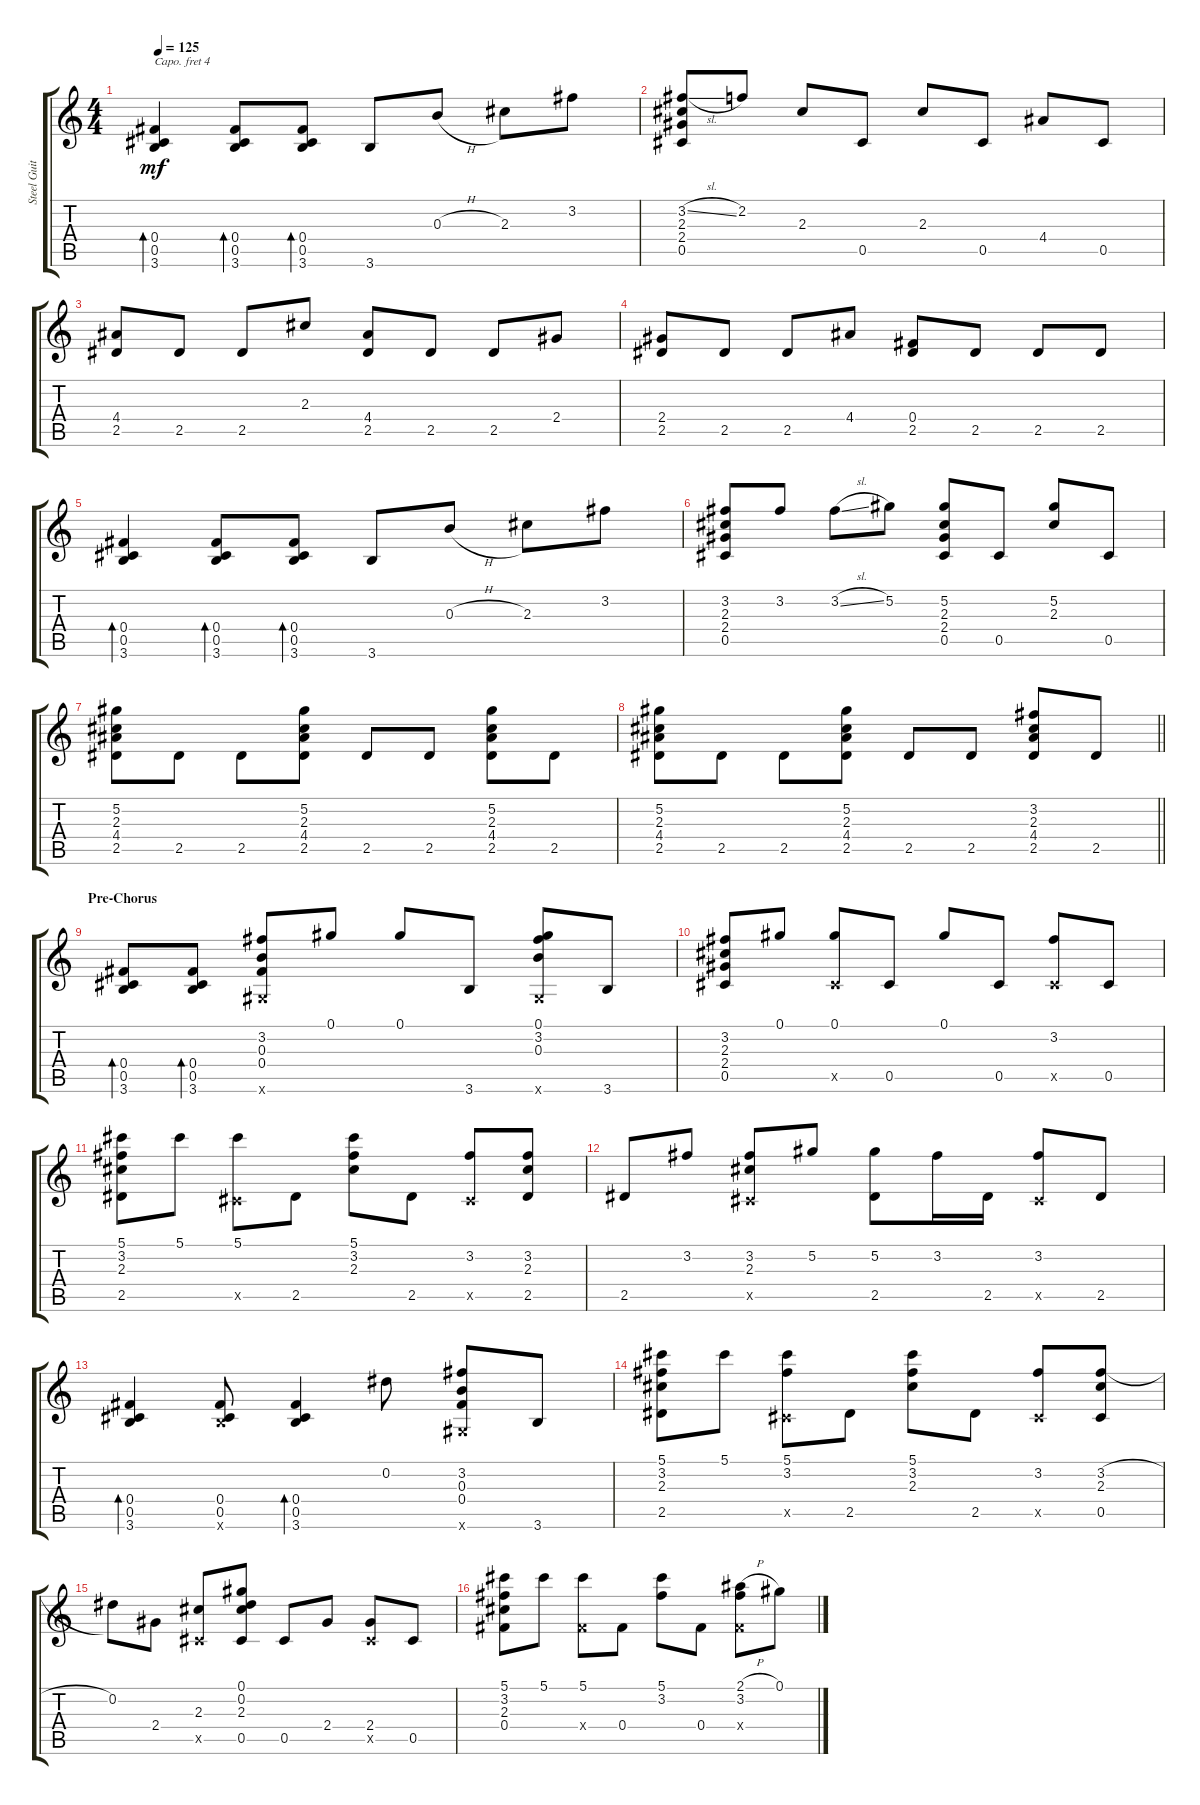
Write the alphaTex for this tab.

\track ("Steel Guitar" "Steel Guit") {instrument acousticguitarsteel}
\staff {score tabs}
\capo 4
\tuning (E4 B3 G3 D3 A2 E2) {hide}
\ts (4 4)
\tempo 125
\clef g2
\ks c
(0.4 0.5 3.6).4{bd 30 dy mf} (0.4 0.5 3.6).8{bd 30} (0.4 0.5 3.6).8{bd 30} 3.6.8 0.3{h}.8 2.3.8 3.2.8 |
(3.2{sl} 2.3 2.4 0.5).8 2.2.8 2.3.8 0.5.8 2.3.8 0.5.8 4.4.8 0.5.8 |
(4.4 2.5).8 2.5.8 2.5.8 2.3.8 (4.4 2.5).8 2.5.8 2.5.8 2.4.8 |
(2.4 2.5).8 2.5.8 2.5.8 4.4.8 (0.4 2.5).8 2.5.8 2.5.8 2.5.8 |
(0.4 0.5 3.6).4{bd 30} (0.4 0.5 3.6).8{bd 30} (0.4 0.5 3.6).8{bd 30} 3.6.8 0.3{h}.8 2.3.8 3.2.8 |
(3.2 2.3 2.4 0.5).8 3.2.8 3.2{sl}.8 5.2.8 (5.2 2.3 2.4 0.5).8 0.5.8 (5.2 2.3).8 0.5.8 |
(5.2 2.3 4.4 2.5).8 2.5.8 2.5.8 (5.2 2.3 4.4 2.5).8 2.5.8 2.5.8 (5.2 2.3 4.4 2.5).8 2.5.8 |
\barLineRight lightlight
(5.2 2.3 4.4 2.5).8 2.5.8 2.5.8 (5.2 2.3 4.4 2.5).8 2.5.8 2.5.8 (3.2 2.3 4.4 2.5).8 2.5.8 |
\section ("" "Pre-Chorus")
(0.4 0.5 3.6).8{bd 30} (0.4 0.5 3.6).8{bd 30} (3.2 0.3 0.4 0.6{x}).8 0.1.8 0.1.8 3.6.8 (0.1 3.2 0.3 0.6{x}).8 3.6.8 |
(3.2 2.3 2.4 0.5).8 0.1.8 (0.1 0.5{x}).8 0.5.8 0.1.8 0.5.8 (3.2 0.5{x}).8 0.5.8 |
(5.1 3.2 2.3 2.5).8 5.1.8 (5.1 0.5{x}).8 2.5.8 (5.1 3.2 2.3).8 2.5.8 (3.2 0.5{x}).8 (3.2 2.3 2.5).8 |
2.5.8 3.2.8 (3.2 2.3 0.5{x}).8 5.2.8 (5.2 2.5).8 3.2.16 2.5.16 (3.2 0.5{x}).8 2.5.8 |
(0.4 0.5 3.6).4{bd 30} (0.4 0.5 3.6{x}).8 (0.4 0.5 3.6).4{bd 30} 0.2.8 (3.2 0.3 0.4 0.6{x}).8 3.6.8 |
(5.1 3.2 2.3 2.5).8 5.1.8 (5.1 3.2 0.5{x}).8 2.5.8 (5.1 3.2 2.3).8 2.5.8 (3.2 0.5{x}).8 (3.2{h} 2.3 0.5).8 |
0.2.8 2.4.8 (2.3 0.5{x}).8 (0.1 0.2 2.3 0.5).8 0.5.8 2.4.8 (2.4 0.5{x}).8 0.5.8 |
(5.1 3.2 2.3 0.4).8 5.1.8 (5.1 0.4{x}).8 0.4.8 (5.1 3.2).8 0.4.8 (2.1{h} 3.2 0.4{x}).8 0.1.8
